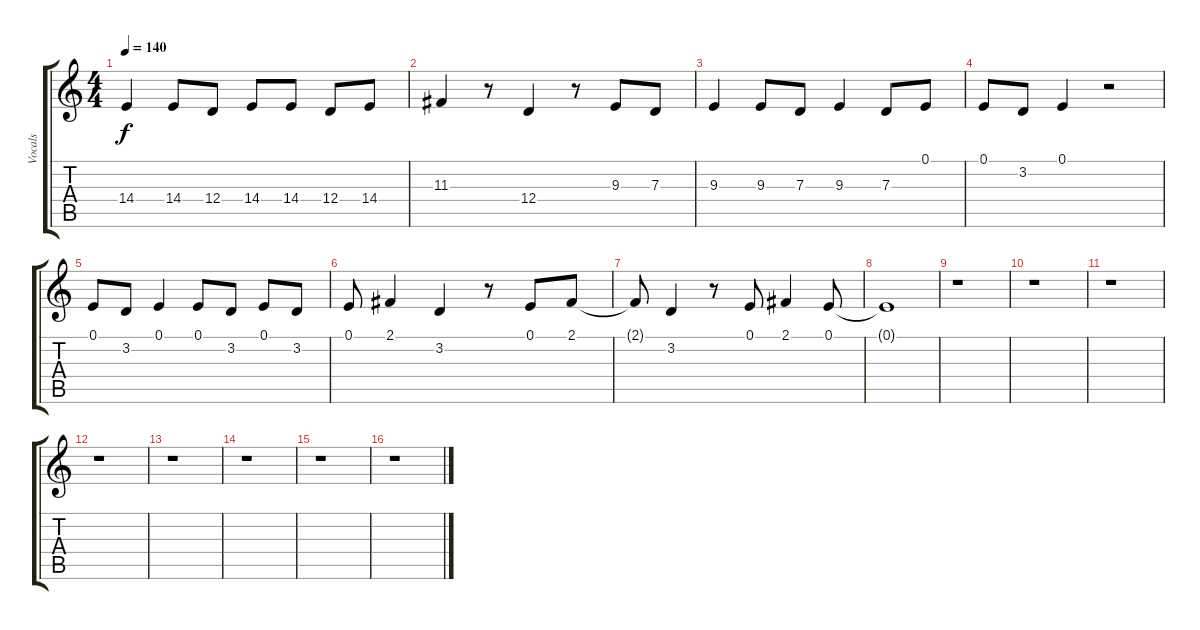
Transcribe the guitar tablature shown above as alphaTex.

\track ("Vocals" "Vocals") {instrument lead1square}
\staff {score tabs}
\tuning (E4 B3 G3 D3 A2 E2) {hide}
\ts (4 4)
\tempo 140
\clef g2
\ks c
14.4.4{dy f} 14.4.8 12.4.8 14.4.8 14.4.8 12.4.8 14.4.8 |
11.3.4 r.8 12.4.4 r.8 9.3.8 7.3.8 |
9.3.4 9.3.8 7.3.8 9.3.4 7.3.8 0.1.8 |
0.1.8 3.2.8 0.1.4 r.2 |
0.1.8 3.2.8 0.1.4 0.1.8 3.2.8 0.1.8 3.2.8 |
0.1.8 2.1.4 3.2.4 r.8 0.1.8 2.1.8 |
2.1{t}.8 3.2.4 r.8 0.1.8 2.1.4 0.1.8 |
0.1{t}.1 |
r.1 |
r.1 |
r.1 |
r.1 |
r.1 |
r.1 |
r.1 |
r.1
